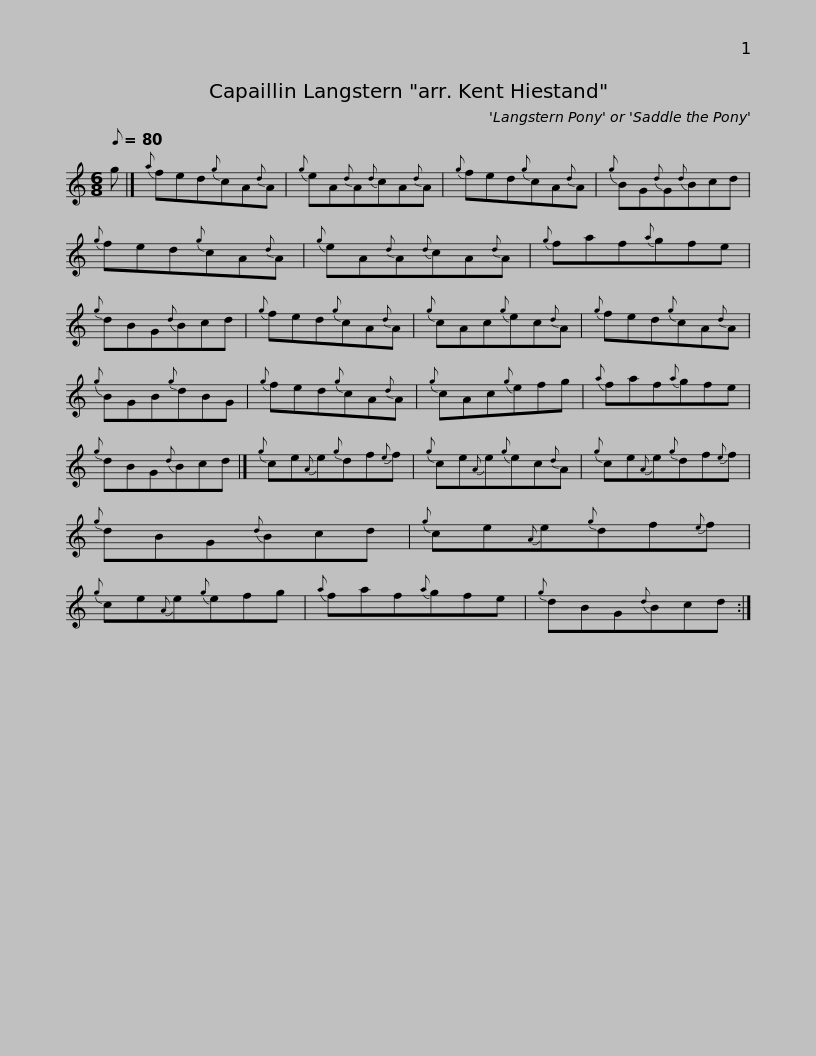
X:1
L:1/8
Q:1/8=80
M:6/8
I:linebreak $
K:C
V:1 treble
V:1
 g |]{a} fed{g}cA{d}A |{g} eA{d}A{d}cA{d}A |{g} fed{g}cA{d}A |${g} BG{d}G{d}Bcd | %5
{g} fed{g}cA{d}A |{g} eA{d}A{d}cA{d}A |${g} faf{a}gfe |{g} dBG{d}Bcd |{g} fed{g}cA{d}A |$ %10
{g} cAc{g}ec{d}A |{g} fed{g}cA{d}A |{g} BGB{g}dBG |${g} fed{g}cA{d}A |{g} cAc{g}efg | %15
{a} faf{a}gfe |${g} dBG{d}Bcd |]{g} ce{A}e{g}df{e}f |{g} ce{A}e{g}ec{d}A |${g} ce{A}e{g}df{e}f | %20
{g} dBG{d}Bcd |{g} ce{A}e{g}df{e}f |${g} ce{A}e{g}efg |{a} faf{a}gfe |{g} dBG{d}Bcd :| %25
